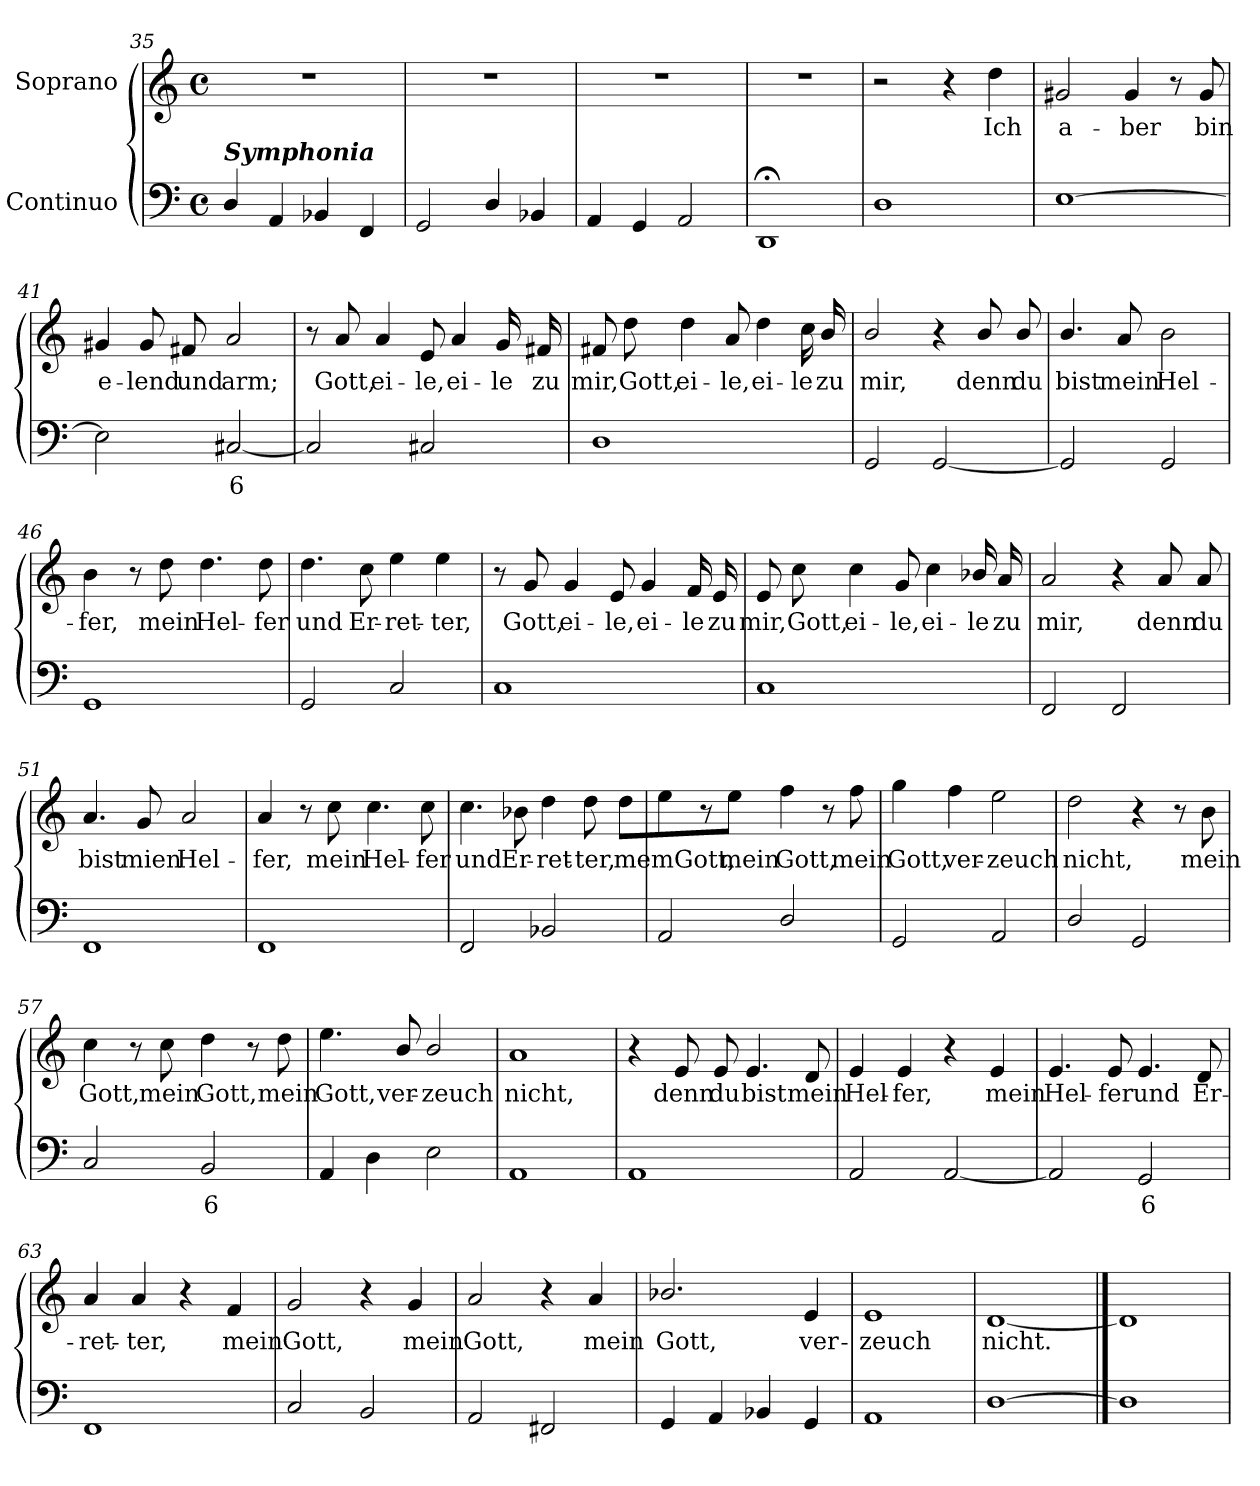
**kern	**text	**kern	**text
*part2	*part2	*part1	*part1
*staff2	*staff2	*staff1	*staff1
*I"Continuo	*	*I"Soprano	*
*clefF4	*	*clefG2	*
*k[]	*	*k[]	*
*C:	*	*C:	*
*M4/4	*	*M4/4	*
*met(c)	*	*met(c)	*
=35	=35	=35	=35
!LO:TX:a:Bi:t=Symphonia	!	!	!
4D/	.	1r	.
4AA	.	.	.
4BB-X	.	.	.
4FF	.	.	.
=36	=36	=36	=36
2GG	.	1r	.
4D/	.	.	.
4BB-X	.	.	.
=37	=37	=37	=37
4AA	.	1r	.
4GG	.	.	.
2AA	.	.	.
=38	=38	=38	=38
1DD;<	.	1r	.
!!LO:LB:g=z
=39	=39	=39	=39
1D	.	2r	.
.	.	4r	.
!	!	!	!LO:LY:b
.	.	4dd	Ich
=40	=40	=40	=40
!	!	!	!LO:LY:b
[1E	.	2g#X	a-
!	!	!	!LO:LY:b
.	.	4g#	-ber
.	.	8r	.
!	!	!	!LO:LY:b
.	.	8g#	bin
=41	=41	=41	=41
!	!	!	!LO:LY:b
2E]	.	4g#X	e-
!	!	!	!LO:LY:b
.	.	8g#	-lend
!	!	!	!LO:LY:b
.	.	8f#X	und
!	!LO:LY:b	!	!LO:LY:b
[2C#X	6	2a	arm;
=42	=42	=42	=42
2C#]	.	8r	.
!	!	!	!LO:LY:b
.	.	8a	Gott,
!	!	!	!LO:LY:b
.	.	4a	ei-
!	!	!	!LO:LY:b
2C#	.	8e	-le,
!	!	!	!LO:LY:b
.	.	4a	ei-
!	!	!	!LO:LY:b
.	.	16g	-le
!	!	!	!LO:LY:b
.	.	16f#X	zu
=43	=43	=43	=43
!	!	!	!LO:LY:b
1D	.	8f#X	mir,
!	!	!	!LO:LY:b
.	.	8dd	Gott,
!	!	!	!LO:LY:b
.	.	4dd	ei-
!	!	!	!LO:LY:b
.	.	8a	-le,
!	!	!	!LO:LY:b
.	.	4dd	ei-
!	!	!	!LO:LY:b
.	.	16cc	-le
!	!	!	!LO:LY:b
.	.	16b/	zu
=44	=44	=44	=44
!	!	!	!LO:LY:b
2GG	.	2b/	mir,
[2GG	.	4r	.
!	!	!	!LO:LY:b
.	.	8b/	denn
!	!	!	!LO:LY:b
.	.	8b/	du
!!LO:LB:g=z
=45	=45	=45	=45
!	!	!	!LO:LY:b
2GG]	.	4.b/	bist
!	!	!	!LO:LY:b
.	.	8a	mein
!	!	!	!LO:LY:b
2GG	.	2b	Hel-
=46	=46	=46	=46
!	!	!	!LO:LY:b
1GG	.	4b	-fer,
.	.	8r	.
!	!	!	!LO:LY:b
.	.	8dd	mein
!	!	!	!LO:LY:b
.	.	4.dd	Hel-
!	!	!	!LO:LY:b
.	.	8dd	-fer
=47	=47	=47	=47
!	!	!	!LO:LY:b
2GG	.	4.dd	und
!	!	!	!LO:LY:b
.	.	8cc	Er-
!	!	!	!LO:LY:b
2C	.	4ee	-ret-
!	!	!	!LO:LY:b
.	.	4ee	-ter,
=48	=48	=48	=48
1C	.	8r	.
!	!	!	!LO:LY:b
.	.	8g	Gott,
!	!	!	!LO:LY:b
.	.	4g	ei-
!	!	!	!LO:LY:b
.	.	8e	-le,
!	!	!	!LO:LY:b
.	.	4g	ei-
!	!	!	!LO:LY:b
.	.	16f	-le
!	!	!	!LO:LY:b
.	.	16e	zu
=49	=49	=49	=49
!	!	!	!LO:LY:b
1C	.	8e	mir,
!	!	!	!LO:LY:b
.	.	8cc	Gott,
!	!	!	!LO:LY:b
.	.	4cc	ei-
!	!	!	!LO:LY:b
.	.	8g	-le,
!	!	!	!LO:LY:b
.	.	4cc	ei-
!	!	!	!LO:LY:b
.	.	16b-X/	-le
!	!	!	!LO:LY:b
.	.	16a	zu
!!LO:LB:g=z
=50	=50	=50	=50
!	!	!	!LO:LY:b
2FF	.	2a	mir,
2FF	.	4r	.
!	!	!	!LO:LY:b
.	.	8a	denn
!	!	!	!LO:LY:b
.	.	8a	du
=51	=51	=51	=51
!	!	!	!LO:LY:b
1FF	.	4.a	bist
!	!	!	!LO:LY:b
.	.	8g	mien
!	!	!	!LO:LY:b
.	.	2a	Hel-
=52	=52	=52	=52
!	!	!	!LO:LY:b
1FF	.	4a	-fer,
.	.	8r	.
!	!	!	!LO:LY:b
.	.	8cc	mein
!	!	!	!LO:LY:b
.	.	4.cc	Hel-
!	!	!	!LO:LY:b
.	.	8cc	-fer
=53	=53	=53	=53
!	!	!	!LO:LY:b
2FF	.	4.cc	und
!	!	!	!LO:LY:b
.	.	8b-X	Er-
!	!	!	!LO:LY:b
2BB-X	.	4dd	-ret-
!	!	!	!LO:LY:b
.	.	8dd	-ter,
!	!	!	!LO:LY:b
.	.	8ddL	memGott,
=54	=54	=54	=54
2AA	.	4ee	.
.	.	8r	.
!	!	!	!LO:LY:b
.	.	8eeJ	mein
!	!	!	!LO:LY:b
2D/	.	4ff	Gott,
.	.	8r	.
!	!	!	!LO:LY:b
.	.	8ff	mein
!!LO:LB:g=z
=55	=55	=55	=55
!	!	!	!LO:LY:b
2GG	.	4gg	Gott,
!	!	!	!LO:LY:b
.	.	4ff	ver-
!	!	!	!LO:LY:b
2AA	.	2ee	-zeuch
=56	=56	=56	=56
!	!	!	!LO:LY:b
2D/	.	2dd	nicht,
2GG	.	4r	.
.	.	8r	.
!	!	!	!LO:LY:b
.	.	8b	mein
=57	=57	=57	=57
!	!	!	!LO:LY:b
2C	.	4cc	Gott,
.	.	8r	.
!	!	!	!LO:LY:b
.	.	8cc	mein
!	!LO:LY:b	!	!LO:LY:b
2BB	6	4dd	Gott,
.	.	8r	.
!	!	!	!LO:LY:b
.	.	8dd	mein
=58	=58	=58	=58
!	!	!	!LO:LY:b
4AA	.	4.ee	Gott,
4D	.	.	.
!	!	!	!LO:LY:b
.	.	8b/	ver-
!	!	!	!LO:LY:b
2E	.	2b/	-zeuch
=59	=59	=59	=59
!	!	!	!LO:LY:b
1AA	.	1a	nicht,
=60	=60	=60	=60
1AA	.	4r	.
!	!	!	!LO:LY:b
.	.	8e	denn
!	!	!	!LO:LY:b
.	.	8e	du
!	!	!	!LO:LY:b
.	.	4.e	bist
!	!	!	!LO:LY:b
.	.	8d	mein
!!LO:LB:g=z
=61	=61	=61	=61
!	!	!	!LO:LY:b
2AA	.	4e	Hel-
!	!	!	!LO:LY:b
.	.	4e	-fer,
[2AA	.	4r	.
!	!	!	!LO:LY:b
.	.	4e	mein
=62	=62	=62	=62
!	!	!	!LO:LY:b
2AA]	.	4.e	Hel-
!	!	!	!LO:LY:b
.	.	8e	-fer
!	!LO:LY:b	!	!LO:LY:b
2GG	6	4.e	und
!	!	!	!LO:LY:b
.	.	8d	Er-
=63	=63	=63	=63
!	!	!	!LO:LY:b
1FF	.	4a	-ret-
!	!	!	!LO:LY:b
.	.	4a	-ter,
.	.	4r	.
!	!	!	!LO:LY:b
.	.	4f	mein
=64	=64	=64	=64
!	!	!	!LO:LY:b
2C	.	2g	Gott,
2BB	.	4r	.
!	!	!	!LO:LY:b
.	.	4g	mein
=65	=65	=65	=65
!	!	!	!LO:LY:b
2AA	.	2a	Gott,
2FF#X	.	4r	.
!	!	!	!LO:LY:b
.	.	4a	mein
=66	=66	=66	=66
!	!	!	!LO:LY:b
4GG	.	2.b-X/	Gott,
4AA	.	.	.
4BB-X	.	.	.
!	!	!	!LO:LY:b
4GG	.	4e	ver-
=67	=67	=67	=67
!	!	!	!LO:LY:b
1AA	.	1e	-zeuch
=68	=68	=68	=68
!	!	!	!LO:LY:b
[1D	.	[1d	nicht.
==69	==69	==69	==69
1D]	.	1d]	.
=	=	=	=
*-	*-	*-	*-
